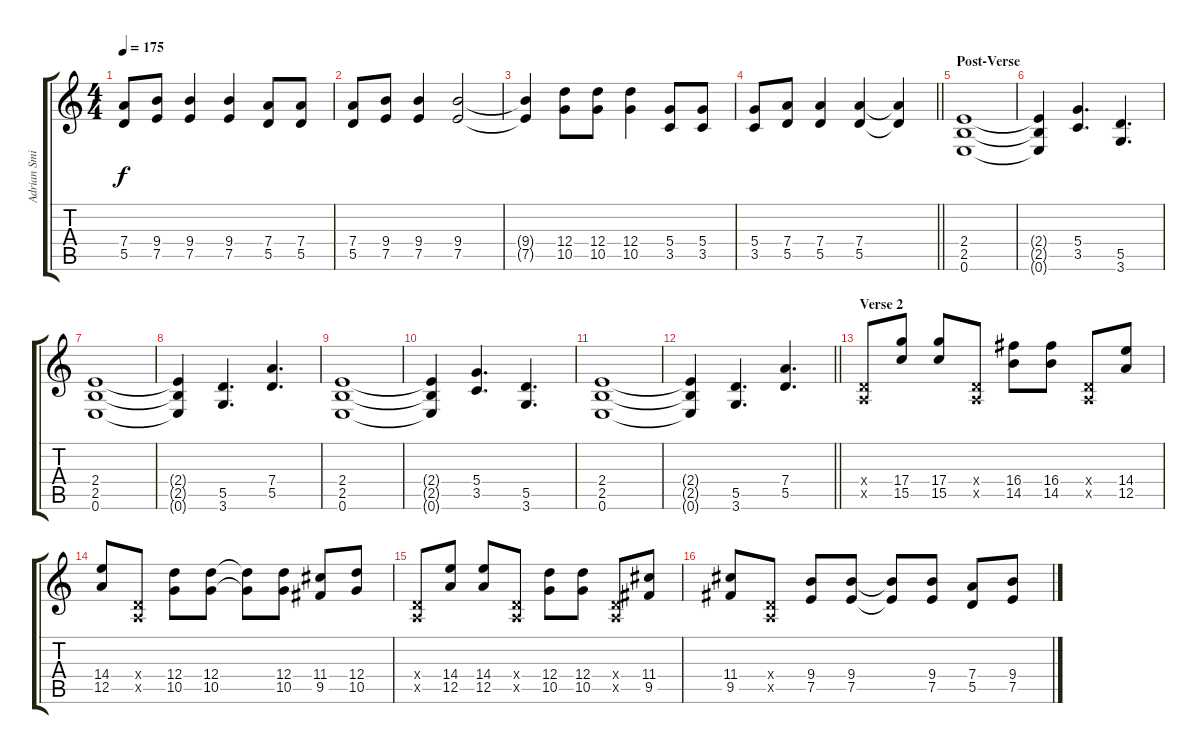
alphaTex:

\track ("Adrian Smith" "Adrian Smi") {instrument distortionguitar}
\staff {score tabs}
\tuning (E4 B3 G3 D3 A2 E2) {hide}
\ts (4 4)
\tempo 175
\clef g2
\ks c
(7.4 5.5).8{dy f} (9.4 7.5).8 (9.4 7.5).4 (9.4 7.5).4 (7.4 5.5).8 (7.4 5.5).8 |
(7.4 5.5).8 (9.4 7.5).8 (9.4 7.5).4 (9.4 7.5).2 |
(9.4{t} 7.5{t}).4 (12.4 10.5).8 (12.4 10.5).8 (12.4 10.5).4 (5.4 3.5).8 (5.4 3.5).8 |
\barLineRight lightlight
(5.4 3.5).8 (7.4 5.5).8 (7.4 5.5).4 (7.4 5.5).4 (7.4{t} 5.5{t}).4 |
\section ("" "Post-Verse")
(2.4 2.5 0.6).1 |
(2.4{t} 2.5{t} 0.6{t}).4 (5.4 3.5).4{d} (5.5 3.6).4{d} |
(2.4 2.5 0.6).1 |
(2.4{t} 2.5{t} 0.6{t}).4 (5.5 3.6).4{d} (7.4 5.5).4{d} |
(2.4 2.5 0.6).1 |
(2.4{t} 2.5{t} 0.6{t}).4 (5.4 3.5).4{d} (5.5 3.6).4{d} |
(2.4 2.5 0.6).1 |
\barLineRight lightlight
(2.4{t} 2.5{t} 0.6{t}).4 (5.5 3.6).4{d} (7.4 5.5).4{d} |
\section ("" "Verse 2")
(0.4{x} 0.5{x}).8 (17.4 15.5).8 (17.4 15.5).8 (0.4{x} 0.5{x}).8 (16.4 14.5).8 (16.4 14.5).8 (0.4{x} 0.5{x}).8 (14.4 12.5).8 |
(14.4 12.5).8 (0.4{x} 0.5{x}).8 (12.4 10.5).8 (12.4 10.5).8 (12.4{t} 10.5{t}).8 (12.4 10.5).8 (11.4 9.5).8 (12.4 10.5).8 |
(0.4{x} 0.5{x}).8 (14.4 12.5).8 (14.4 12.5).8 (0.4{x} 0.5{x}).8 (12.4 10.5).8 (12.4 10.5).8 (0.4{x} 0.5{x}).8 (11.4 9.5).8 |
(11.4 9.5).8 (0.4{x} 0.5{x}).8 (9.4 7.5).8 (9.4 7.5).8 (9.4{t} 7.5{t}).8 (9.4 7.5).8 (7.4 5.5).8 (9.4 7.5).8
